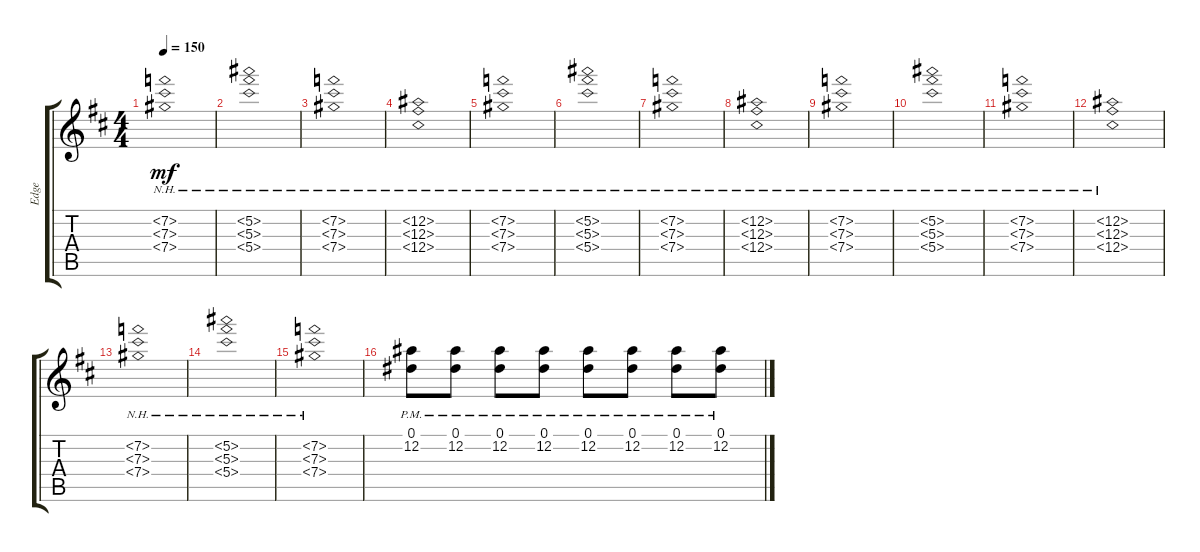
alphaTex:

\track ("Edge" "Edge") {instrument overdrivenguitar}
\staff {score tabs}
\tuning (Eb4 Bb3 Gb3 Db3 Ab2 Eb2) {hide}
\ts (4 4)
\tempo 150
\clef g2
\ks d
(7.2{nh} 7.3{nh} 7.4{nh}).1{dy mf} |
(5.2{nh} 5.3{nh} 5.4{nh}).1 |
(7.2{nh} 7.3{nh} 7.4{nh}).1 |
(12.2{nh} 12.3{nh} 12.4{nh}).1 |
(7.2{nh} 7.3{nh} 7.4{nh}).1 |
(5.2{nh} 5.3{nh} 5.4{nh}).1 |
(7.2{nh} 7.3{nh} 7.4{nh}).1 |
(12.2{nh} 12.3{nh} 12.4{nh}).1 |
(7.2{nh} 7.3{nh} 7.4{nh}).1 |
(5.2{nh} 5.3{nh} 5.4{nh}).1 |
(7.2{nh} 7.3{nh} 7.4{nh}).1 |
(12.2{nh} 12.3{nh} 12.4{nh}).1 |
(7.2{nh} 7.3{nh} 7.4{nh}).1 |
(5.2{nh} 5.3{nh} 5.4{nh}).1 |
(7.2{nh} 7.3{nh} 7.4{nh}).1 |
(0.1{pm} 12.2{pm}).8 (0.1{pm} 12.2{pm}).8 (0.1{pm} 12.2{pm}).8 (0.1{pm} 12.2{pm}).8 (0.1{pm} 12.2{pm}).8 (0.1{pm} 12.2{pm}).8 (0.1{pm} 12.2{pm}).8 (0.1{pm} 12.2{pm}).8
